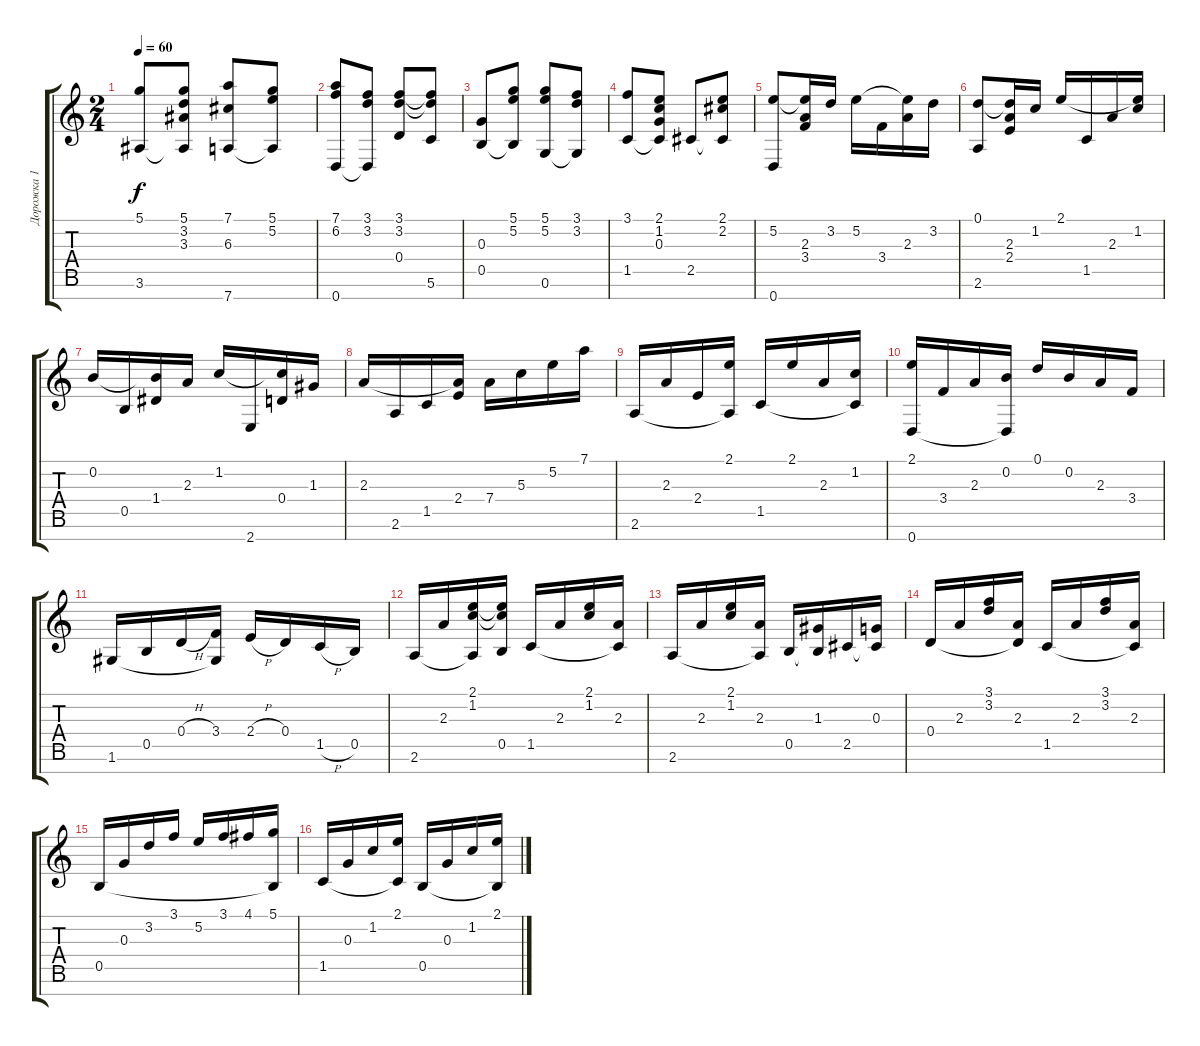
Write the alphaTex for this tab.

\track ("Дорожка 1" "Дорожка 1") {instrument acousticguitarsteel}
\staff {score tabs}
\tuning (D4 B3 G3 D3 B2 G2 D2) {hide}
\ts (2 4)
\tempo 60
\clef g2
\ks c
(5.1 3.6).8{dy f} (5.1 3.2 3.3 3.6{t}).8 (7.1 6.3 7.7).8 (5.1 5.2 7.7{t}).8 |
(7.1 6.2 0.7).8 (3.1 3.2 0.7{t}).8 (3.1 3.2 0.4).8 (3.1{t} 3.2{t} 5.6).8 |
(0.3 0.5).8 (5.1 5.2 0.5{t}).8 (5.1 5.2 0.6).8 (3.1 3.2 0.6{t}).8 |
(3.1 1.5).8 (2.1 1.2 0.3 1.5{t}).8 2.5.8 (2.1 2.2 2.5{t}).8 |
(5.2 0.7).8 (5.2{t} 2.3 3.4).16 3.2.16 5.2.16 3.4.16 (5.2{t} 2.3).16 3.2.16 |
(0.1 2.6).8 (0.1{t} 2.3 2.4).16 1.2.16 2.1.16 1.5.16 2.3.16 (2.1{t} 1.2).16 |
0.2.16 0.5.16 (0.2{t} 1.4).16 2.3.16 1.2.16 2.7.16 (1.2{t} 0.4).16 1.3.16 |
2.3.16 2.6.16 1.5.16 (2.3{t} 2.4).16 7.4.16 5.3.16 5.2.16 7.1.16 |
2.6.16 2.3.16 2.4.16 (2.1 2.6{t}).16 1.5.16 2.1.16 2.3.16 (1.2 1.5{t}).16 |
(2.1 0.7).16 3.4.16 2.3.16 (0.2 0.7{t}).16 0.1.16 0.2.16 2.3.16 3.4.16 |
1.6.16 0.5.16 0.4{h}.16 (3.4 1.6{t}).16 2.4{h}.16 0.4.16 1.5{h}.16 0.5.16 |
2.6.16 2.3.16 (2.1 1.2 2.6{t}).16 (2.1{t} 1.2{t} 0.5).16 1.5.16 2.3.16 (2.1 1.2).16 (2.3 1.5{t}).16 |
2.6.16 2.3.16 (2.1 1.2).16 (2.3 2.6{t}).16 0.5.16 (1.3 0.5{t}).16 2.5.16 (0.3 2.5{t}).16 |
0.4.16 2.3.16 (3.1 3.2).16 (2.3 0.4{t}).16 1.5.16 2.3.16 (3.1 3.2).16 (2.3 1.5{t}).16 |
0.5.16 0.3.16 3.2.16 3.1.16 5.2.16 3.1.16 4.1.16 (5.1 0.5{t}).16 |
1.5.16 0.3.16 1.2.16 (2.1 1.5{t}).16 0.5.16 0.3.16 1.2.16 (2.1 0.5{t}).16
